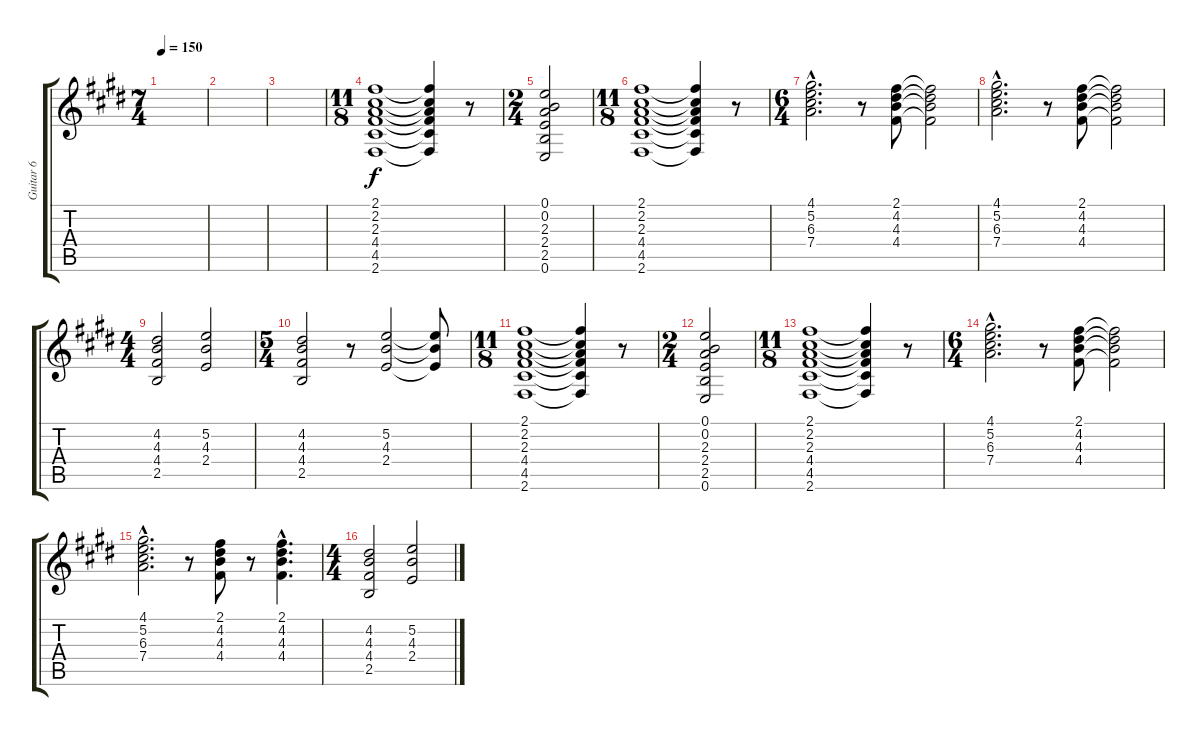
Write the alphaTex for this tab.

\track ("Guitar 6" "Guitar 6") {instrument distortionguitar}
\staff {score tabs}
\tuning (E4 B3 G3 D3 A2 E2) {hide}
\ts (7 4)
\tempo 150
\clef g2
\ks e
|
|
|
\ts (11 8)
\section ("" "")
(2.1 2.2 2.3 4.4 4.5 2.6).1{volume 11} (2.1{t} 2.2{t} 2.3{t} 4.4{t} 4.5{t} 2.6{t}).4 r.8 |
\ts (2 4)
(0.1 0.2 2.3 2.4 2.5 0.6).2 |
\ts (11 8)
(2.1 2.2 2.3 4.4 4.5 2.6).1 (2.1{t} 2.2{t} 2.3{t} 4.4{t} 4.5{t} 2.6{t}).4 r.8 |
\ts (6 4)
(4.1{hac} 5.2{hac} 6.3{hac} 7.4{hac}).2{d} r.8 (2.1 4.2 4.3 4.4).8 (2.1{t} 4.2{t} 4.3{t} 4.4{t}).2 |
(4.1{hac} 5.2{hac} 6.3{hac} 7.4{hac}).2{d} r.8 (2.1 4.2 4.3 4.4).8 (2.1{t} 4.2{t} 4.3{t} 4.4{t}).2 |
\ts (4 4)
(4.2 4.3 4.4 2.5).2 (5.2 4.3 2.4).2 |
\ts (5 4)
(4.2 4.3 4.4 2.5).2 r.8 (5.2 4.3 2.4).2 (5.2{t} 4.3{t} 2.4{t}).8 |
\ts (11 8)
(2.1 2.2 2.3 4.4 4.5 2.6).1 (2.1{t} 2.2{t} 2.3{t} 4.4{t} 4.5{t} 2.6{t}).4 r.8 |
\ts (2 4)
(0.1 0.2 2.3 2.4 2.5 0.6).2 |
\ts (11 8)
(2.1 2.2 2.3 4.4 4.5 2.6).1 (2.1{t} 2.2{t} 2.3{t} 4.4{t} 4.5{t} 2.6{t}).4 r.8 |
\ts (6 4)
(4.1{hac} 5.2{hac} 6.3{hac} 7.4{hac}).2{d} r.8 (2.1 4.2 4.3 4.4).8 (2.1{t} 4.2{t} 4.3{t} 4.4{t}).2 |
(4.1{hac} 5.2{hac} 6.3{hac} 7.4{hac}).2{d} r.8 (2.1 4.2 4.3 4.4).8 r.8 (2.1{hac} 4.2{hac} 4.3{hac} 4.4{hac}).4{d} |
\ts (4 4)
(4.2 4.3 4.4 2.5).2 (5.2 4.3 2.4).2
